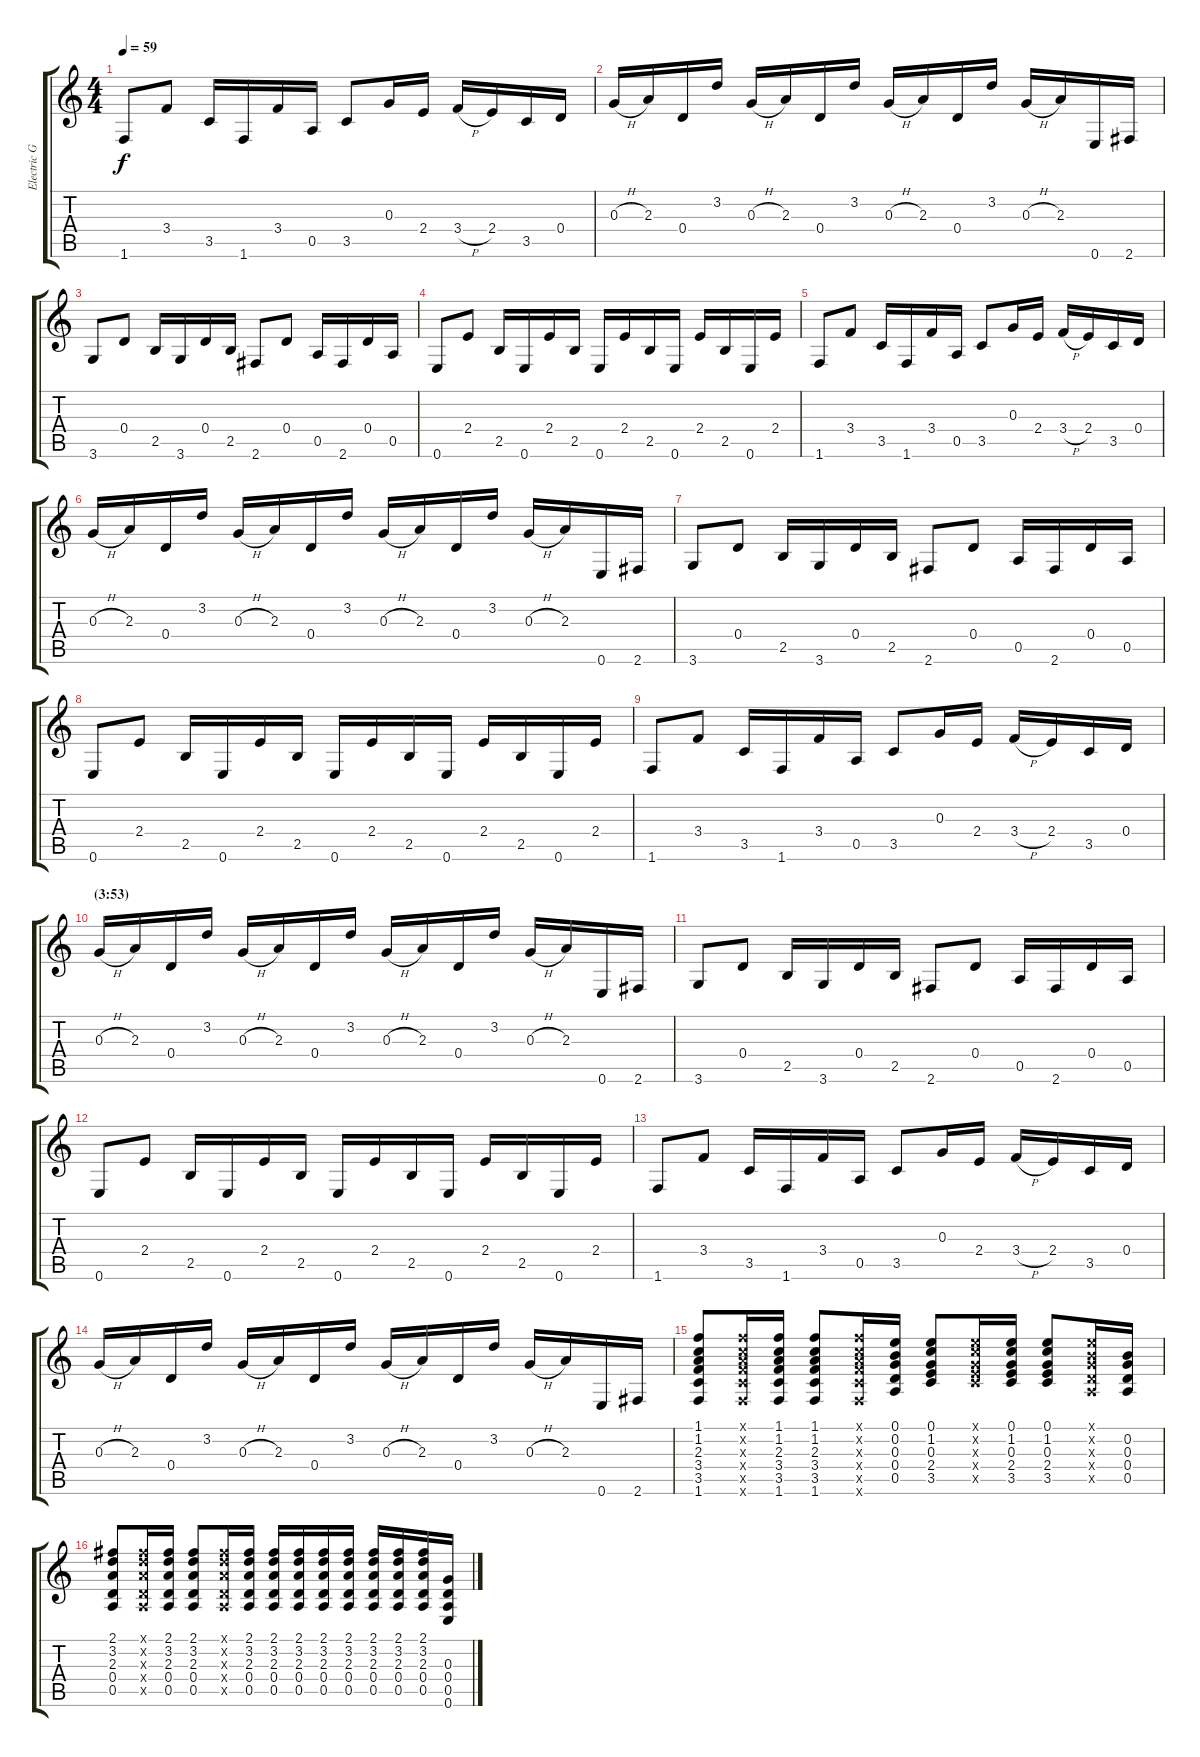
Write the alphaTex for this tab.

\track ("Electric Guitar 2" "Electric G") {instrument electricguitarclean}
\staff {score tabs}
\tuning (E4 B3 G3 D3 A2 E2) {hide}
\ts (4 4)
\tempo 59
\clef g2
\ks c
1.6.8{dy f} 3.4.8 3.5.16 1.6.16 3.4.16 0.5.16 3.5.8 0.3.16 2.4.16 3.4{h}.16 2.4.16 3.5.16 0.4.16 |
0.3{h}.16 2.3.16 0.4.16 3.2.16 0.3{h}.16 2.3.16 0.4.16 3.2.16 0.3{h}.16 2.3.16 0.4.16 3.2.16 0.3{h}.16 2.3.16 0.6.16 2.6.16 |
3.6.8 0.4.8 2.5.16 3.6.16 0.4.16 2.5.16 2.6.8 0.4.8 0.5.16 2.6.16 0.4.16 0.5.16 |
0.6.8 2.4.8 2.5.16 0.6.16 2.4.16 2.5.16 0.6.16 2.4.16 2.5.16 0.6.16 2.4.16 2.5.16 0.6.16 2.4.16 |
1.6.8 3.4.8 3.5.16 1.6.16 3.4.16 0.5.16 3.5.8 0.3.16 2.4.16 3.4{h}.16 2.4.16 3.5.16 0.4.16 |
0.3{h}.16 2.3.16 0.4.16 3.2.16 0.3{h}.16 2.3.16 0.4.16 3.2.16 0.3{h}.16 2.3.16 0.4.16 3.2.16 0.3{h}.16 2.3.16 0.6.16 2.6.16 |
3.6.8 0.4.8 2.5.16 3.6.16 0.4.16 2.5.16 2.6.8 0.4.8 0.5.16 2.6.16 0.4.16 0.5.16 |
0.6.8 2.4.8 2.5.16 0.6.16 2.4.16 2.5.16 0.6.16 2.4.16 2.5.16 0.6.16 2.4.16 2.5.16 0.6.16 2.4.16 |
1.6.8 3.4.8 3.5.16 1.6.16 3.4.16 0.5.16 3.5.8 0.3.16 2.4.16 3.4{h}.16 2.4.16 3.5.16 0.4.16 |
\section ("" "(3:53)")
0.3{h}.16 2.3.16 0.4.16 3.2.16 0.3{h}.16 2.3.16 0.4.16 3.2.16 0.3{h}.16 2.3.16 0.4.16 3.2.16 0.3{h}.16 2.3.16 0.6.16 2.6.16 |
3.6.8 0.4.8 2.5.16 3.6.16 0.4.16 2.5.16 2.6.8 0.4.8 0.5.16 2.6.16 0.4.16 0.5.16 |
0.6.8 2.4.8 2.5.16 0.6.16 2.4.16 2.5.16 0.6.16 2.4.16 2.5.16 0.6.16 2.4.16 2.5.16 0.6.16 2.4.16 |
1.6.8 3.4.8 3.5.16 1.6.16 3.4.16 0.5.16 3.5.8 0.3.16 2.4.16 3.4{h}.16 2.4.16 3.5.16 0.4.16 |
0.3{h}.16 2.3.16 0.4.16 3.2.16 0.3{h}.16 2.3.16 0.4.16 3.2.16 0.3{h}.16 2.3.16 0.4.16 3.2.16 0.3{h}.16 2.3.16 0.6.16 2.6.16 |
(1.1 1.2 2.3 3.4 3.5 1.6).8 (1.1{x} 1.2{x} 2.3{x} 3.4{x} 3.5{x} 1.6{x}).16 (1.1 1.2 2.3 3.4 3.5 1.6).16 (1.1 1.2 2.3 3.4 3.5 1.6).8 (1.1{x} 1.2{x} 2.3{x} 3.4{x} 3.5{x} 1.6{x}).16 (0.1 0.2 0.3 0.4 0.5).16 (0.1 1.2 0.3 2.4 3.5).8 (0.1{x} 1.2{x} 0.3{x} 2.4{x} 3.5{x}).16 (0.1 1.2 0.3 2.4 3.5).16 (0.1 1.2 0.3 2.4 3.5).8 (0.1{x} 0.2{x} 0.3{x} 0.4{x} 0.5{x}).16 (0.2 0.3 0.4 0.5).16 |
(2.1 3.2 2.3 0.4 0.5).8 (2.1{x} 3.2{x} 2.3{x} 0.4{x} 0.5{x}).16 (2.1 3.2 2.3 0.4 0.5).16 (2.1 3.2 2.3 0.4 0.5).8 (2.1{x} 3.2{x} 2.3{x} 0.4{x} 0.5{x}).16 (2.1 3.2 2.3 0.4 0.5).16 (2.1 3.2 2.3 0.4 0.5).16 (2.1 3.2 2.3 0.4 0.5).16 (2.1 3.2 2.3 0.4 0.5).16 (2.1 3.2 2.3 0.4 0.5).16 (2.1 3.2 2.3 0.4 0.5).16 (2.1 3.2 2.3 0.4 0.5).16 (2.1 3.2 2.3 0.4 0.5).16 (0.3 0.4 0.5 0.6).16
